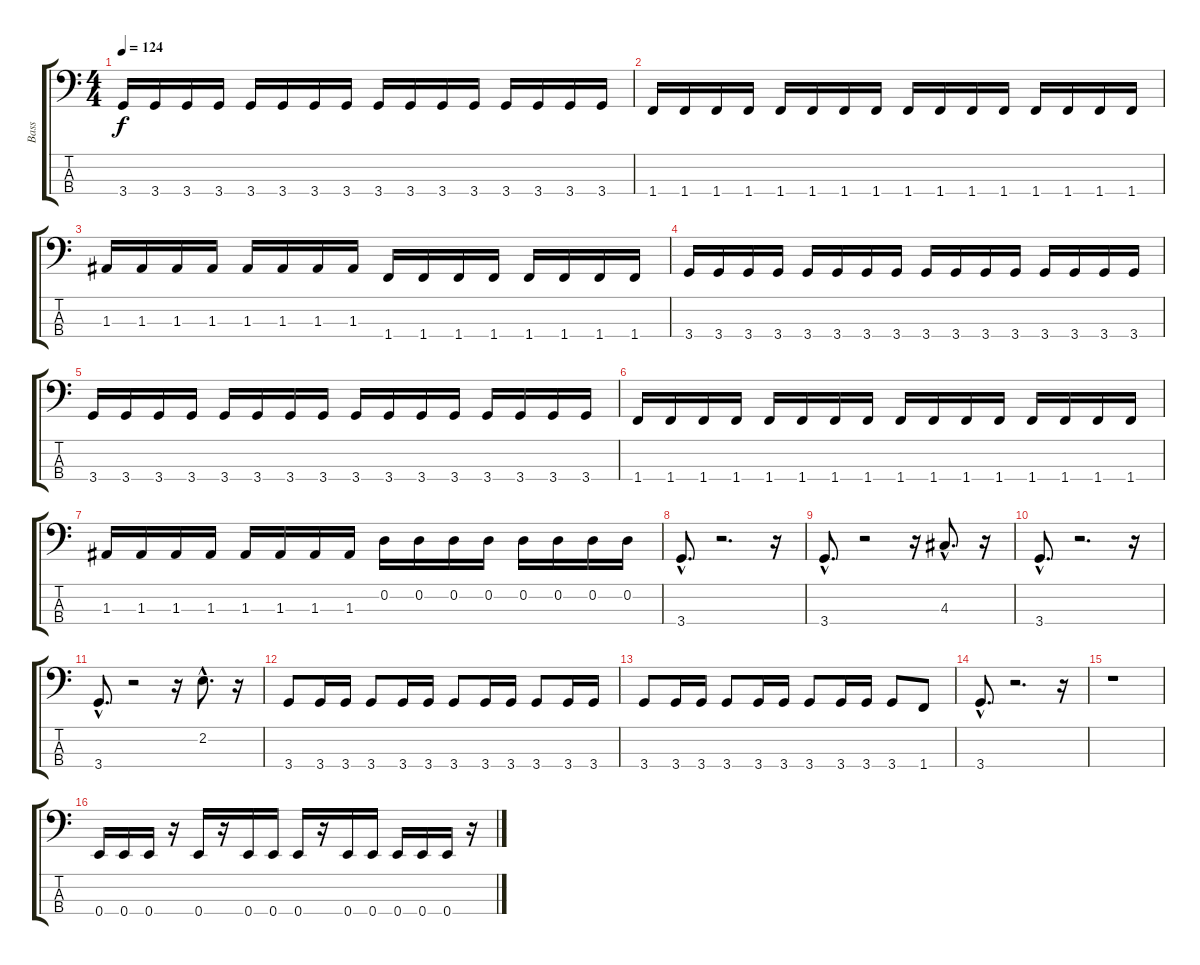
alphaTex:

\track ("Bass" "Bass") {instrument electricbasspick}
\staff {score tabs}
\tuning (G2 D2 A1 E1) {hide}
\ts (4 4)
\tempo 124
\clef f4
\ks c
3.4.16{dy f} 3.4.16 3.4.16 3.4.16 3.4.16 3.4.16 3.4.16 3.4.16 3.4.16 3.4.16 3.4.16 3.4.16 3.4.16 3.4.16 3.4.16 3.4.16 |
1.4.16 1.4.16 1.4.16 1.4.16 1.4.16 1.4.16 1.4.16 1.4.16 1.4.16 1.4.16 1.4.16 1.4.16 1.4.16 1.4.16 1.4.16 1.4.16 |
1.3.16 1.3.16 1.3.16 1.3.16 1.3.16 1.3.16 1.3.16 1.3.16 1.4.16 1.4.16 1.4.16 1.4.16 1.4.16 1.4.16 1.4.16 1.4.16 |
3.4.16 3.4.16 3.4.16 3.4.16 3.4.16 3.4.16 3.4.16 3.4.16 3.4.16 3.4.16 3.4.16 3.4.16 3.4.16 3.4.16 3.4.16 3.4.16 |
3.4.16 3.4.16 3.4.16 3.4.16 3.4.16 3.4.16 3.4.16 3.4.16 3.4.16 3.4.16 3.4.16 3.4.16 3.4.16 3.4.16 3.4.16 3.4.16 |
1.4.16 1.4.16 1.4.16 1.4.16 1.4.16 1.4.16 1.4.16 1.4.16 1.4.16 1.4.16 1.4.16 1.4.16 1.4.16 1.4.16 1.4.16 1.4.16 |
1.3.16 1.3.16 1.3.16 1.3.16 1.3.16 1.3.16 1.3.16 1.3.16 0.2.16 0.2.16 0.2.16 0.2.16 0.2.16 0.2.16 0.2.16 0.2.16 |
3.4{hac}.8{d} r.2{d} r.16 |
3.4{hac}.8{d} r.2 r.16 4.3{hac}.8{d} r.16 |
3.4{hac}.8{d} r.2{d} r.16 |
3.4{hac}.8{d} r.2 r.16 2.2{hac}.8{d} r.16 |
3.4.8 3.4.16 3.4.16 3.4.8 3.4.16 3.4.16 3.4.8 3.4.16 3.4.16 3.4.8 3.4.16 3.4.16 |
3.4.8 3.4.16 3.4.16 3.4.8 3.4.16 3.4.16 3.4.8 3.4.16 3.4.16 3.4.8 1.4.8 |
3.4{hac}.8{d} r.2{d} r.16 |
r.1 |
0.4.16 0.4.16 0.4.16 r.16 0.4.16 r.16 0.4.16 0.4.16 0.4.16 r.16 0.4.16 0.4.16 0.4.16 0.4.16 0.4.16 r.16
